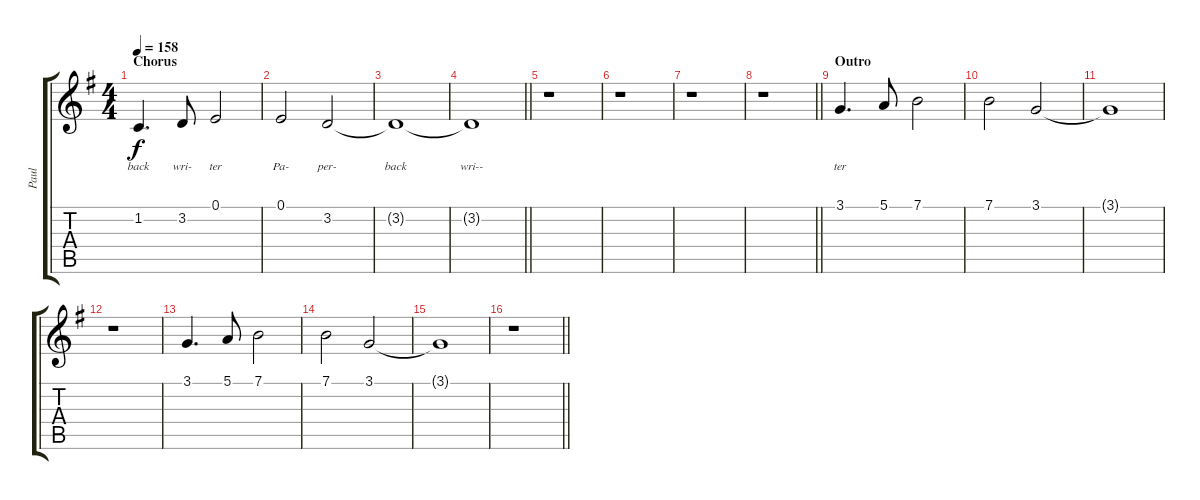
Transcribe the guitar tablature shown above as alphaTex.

\track ("Paul" "Paul") {instrument altosax}
\staff {score tabs}
\tuning (E4 B3 G3 D3 A2 E2) {hide}
\ts (4 4)
\section ("" "Chorus")
\tempo 158
\clef g2
\ks g
1.2.4{d lyrics (0 "back") lyrics (1 "") lyrics (2 "") lyrics (3 "") lyrics (4 "") dy f} 3.2.8{lyrics (0 "wri-") lyrics (1 "") lyrics (2 "") lyrics (3 "") lyrics (4 "")} 0.1.2{lyrics (0 "ter") lyrics (1 "") lyrics (2 "") lyrics (3 "") lyrics (4 "")} |
0.1.2{lyrics (0 "Pa-") lyrics (1 "") lyrics (2 "") lyrics (3 "") lyrics (4 "")} 3.2.2{lyrics (0 "per-") lyrics (1 "") lyrics (2 "") lyrics (3 "") lyrics (4 "")} |
3.2{t}.1{lyrics (0 "back") lyrics (1 "") lyrics (2 "") lyrics (3 "") lyrics (4 "")} |
\barLineRight lightlight
3.2{t}.1{lyrics (0 "wri--") lyrics (1 "") lyrics (2 "") lyrics (3 "") lyrics (4 "")} |
\section ("" "")
r.1 |
r.1 |
r.1 |
\barLineRight lightlight
r.1 |
\section ("" "Outro")
3.1.4{d lyrics (0 "ter") lyrics (1 "") lyrics (2 "") lyrics (3 "") lyrics (4 "")} 5.1.8 7.1.2 |
7.1.2 3.1.2 |
3.1{t}.1 |
r.1 |
3.1.4{d} 5.1.8 7.1.2 |
7.1.2 3.1.2 |
3.1{t}.1 |
\barLineRight lightlight
r.1
